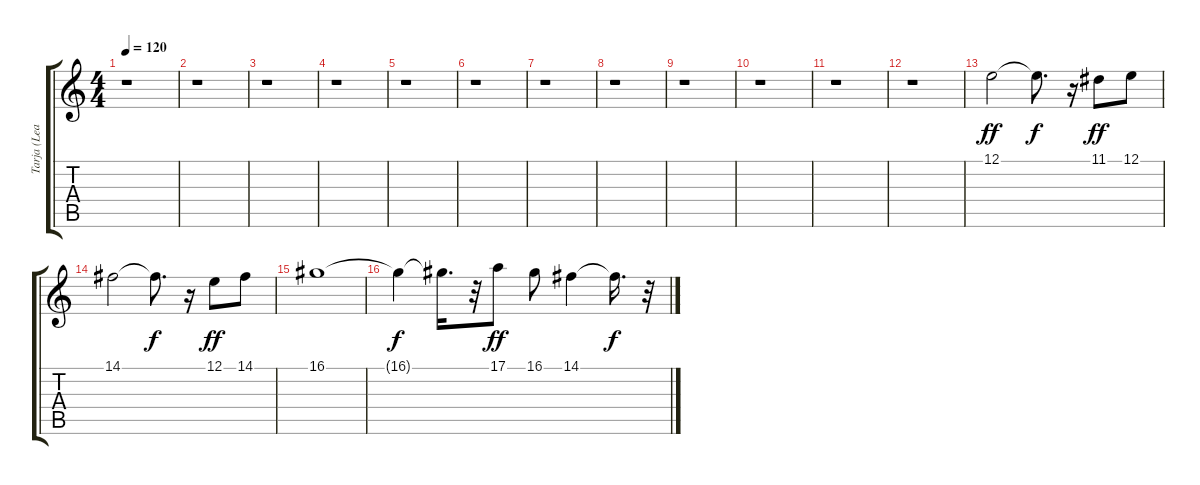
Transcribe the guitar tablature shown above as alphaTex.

\track ("Tarja (Lead Vocals)" "Tarja (Lea") {instrument lead6voice}
\staff {score tabs}
\tuning (E4 B3 G3 D3 A2 E2) {hide}
\ts (4 4)
\tempo 120
\clef g2
\ks c
r.1{dy f} |
r.1 |
r.1 |
r.1 |
r.1 |
r.1 |
r.1 |
r.1 |
r.1 |
r.1 |
r.1 |
r.1 |
12.1.2{dy ff} 12.1{t}.8{d dy f} r.16 11.1.8{dy ff} 12.1.8 |
14.1.2 14.1{t}.8{d dy f} r.16 12.1.8{dy ff} 14.1.8 |
16.1.1 |
16.1{t}.4{dy f} 16.1{t}.16{d} r.32 17.1.8{dy ff} 16.1.8 14.1.4 14.1{t}.16{d dy f} r.32
